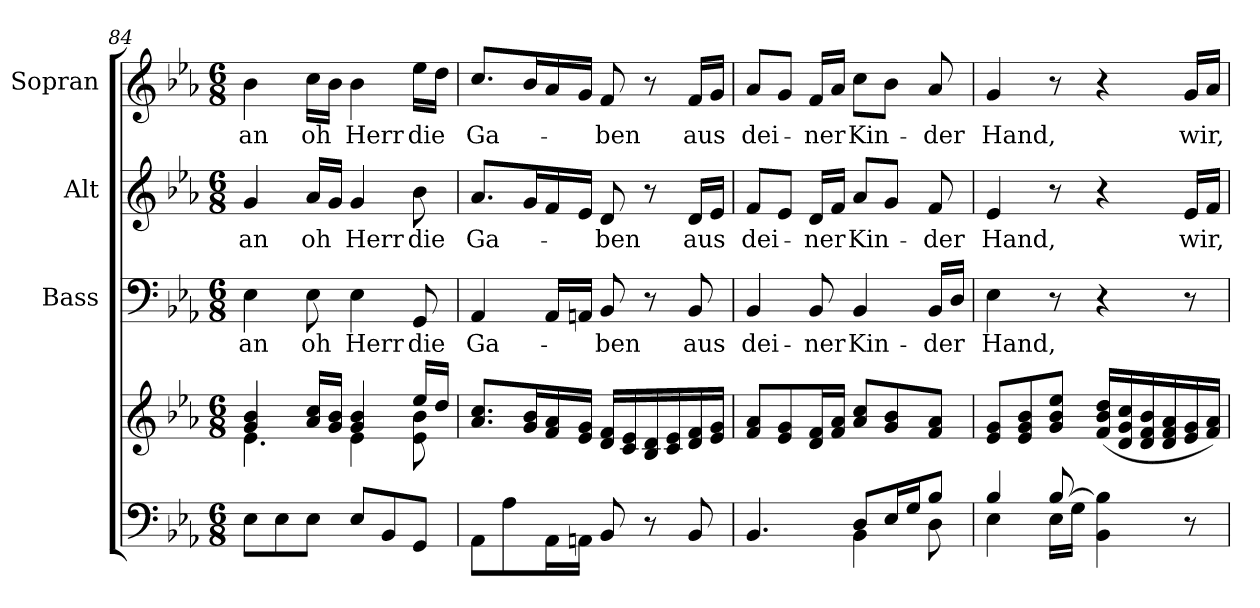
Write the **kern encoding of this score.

**kern	**kern	**kern	**text	**kern	**text	**kern	**text
*part4	*part4	*part3	*part3	*part2	*part2	*part1	*part1
*staff5	*staff4	*staff3	*staff3	*staff2	*staff2	*staff1	*staff1
*	*	*I"Bass	*	*I"Alt	*	*I"Sopran	*
*	*	*I'B.	*	*I'A.	*	*I'S.	*
*clefF4	*clefG2	*clefF4	*	*clefG2	*	*clefG2	*
*k[b-e-a-]	*k[b-e-a-]	*k[b-e-a-]	*	*k[b-e-a-]	*	*k[b-e-a-]	*
*E-:	*E-:	*E-:	*	*E-:	*	*E-:	*
*M6/8	*M6/8	*M6/8	*	*M6/8	*	*M6/8	*
=84	=84	=84	=84	=84	=84	=84	=84
*	*^	*	*	*	*	*	*
!	!	!	!	!LO:LY:b	!	!LO:LY:b	!	!LO:LY:b
8E-\L	4g/ 4b-/	4.e-\	4E-\	an	4g/	an	4b-\	an
8E-\	.	.	.	.	.	.	.	.
!	!	!	!	!LO:LY:b	!	!LO:LY:b	!	!LO:LY:b
8E-\J	16a-/ 16cc/LL	.	8E-\	oh	16a-/LL	oh	16cc\LL	oh
.	16g/ 16b-/JJ	.	.	.	16g/JJ	.	16b-\JJ	.
!	!	!	!	!LO:LY:b	!	!LO:LY:b	!	!LO:LY:b
8E-/L	4g/ 4b-/	4e-\	4E-\	Herr	4g/	Herr	4b-\	Herr
8BB-/	.	.	.	.	.	.	.	.
!	!	!	!	!LO:LY:b	!	!LO:LY:b	!	!LO:LY:b
8GG/J	16ee-/LL	8e-\ 8b-\	8GG/	die	8b-\	die	16ee-\LL	die
.	16dd/JJ	.	.	.	.	.	16dd\JJ	.
*	*v	*v	*	*	*	*	*	*
=85	=85	=85	=85	=85	=85	=85	=85
!	!	!	!LO:LY:b	!	!LO:LY:b	!	!LO:LY:b
8AA-\L	8.a-/ 8.cc/L	4AA-/	Ga-	8.a-/L	Ga-	8.cc/L	Ga-
8A-\	.	.	.	.	.	.	.
.	16g/ 16b-/L	.	.	16g/L	.	16b-/L	.
16AA-\L	16f/ 16a-/	16AA-/LL	.	16f/	.	16a-/	.
16AAn\JJ	16e-/ 16g/JJ	16AAn/JJ	.	16e-/JJ	.	16g/JJ	.
!	!	!	!LO:LY:b	!	!LO:LY:b	!	!LO:LY:b
8BB-/	16d/ 16f/LL	8BB-/	-ben	8d/	-ben	8f/	-ben
.	16c/ 16e-/	.	.	.	.	.	.
8r	16B-/ 16d/	8r	.	8r	.	8r	.
.	16c/ 16e-/	.	.	.	.	.	.
!	!	!	!LO:LY:b	!	!LO:LY:b	!	!LO:LY:b
8BB-/	16d/ 16f/	8BB-/	aus	16d/LL	aus	16f/LL	aus
.	16e-/ 16g/JJ	.	.	16e-/JJ	.	16g/JJ	.
=86	=86	=86	=86	=86	=86	=86	=86
*^	*	*	*	*	*	*	*
!	!	!	!	!LO:LY:b	!	!LO:LY:b	!	!LO:LY:b
4.BB-/	4.ryy	8f/ 8a-/L	4BB-/	dei-	8f/L	dei-	8a-/L	dei-
.	.	8e-/ 8g/	.	.	8e-/J	.	8g/J	.
!	!	!	!	!LO:LY:b	!	!LO:LY:b	!	!LO:LY:b
.	.	16d/ 16f/L	8BB-/	-ner	16d/LL	-ner	16f/LL	-ner
.	.	16f/ 16a-/JJ	.	.	16f/JJ	.	16a-/JJ	.
!	!	!	!	!LO:LY:b	!	!LO:LY:b	!	!LO:LY:b
8D/L	4BB-\	8a-/ 8cc/L	4BB-/	Kin-	8a-/L	Kin-	8cc\L	Kin-
16E-/L	.	8g/ 8b-/	.	.	8g/J	.	8b-\J	.
16G/J	.	.	.	.	.	.	.	.
!	!	!	!	!LO:LY:b	!	!LO:LY:b	!	!LO:LY:b
8B-/J	8D\	8f/ 8a-/J	16BB-/LL	-der	8f/	-der	8a-/	-der
.	.	.	16D/JJ	.	.	.	.	.
!!LO:PB:g=z
=87	=87	=87	=87	=87	=87	=87	=87	=87
!	!	!	!	!LO:LY:b	!	!LO:LY:b	!	!LO:LY:b
4B-/	4E-\	8e-/ 8g/L	4E-\	Hand,	4e-/	Hand,	4g/	Hand,
.	.	8e-/ 8g/ 8b-/	.	.	.	.	.	.
[>8B-/	16E-\LL	8g/ 8b-/ 8ee-/J	8r	.	8r	.	8r	.
.	16G\JJ	.	.	.	.	.	.	.
4BB-\ 4B-\]	4.ryy	(<16f/ 16b-/ 16dd/LL	4r	.	4r	.	4r	.
.	.	16d/ 16g/ 16cc/	.	.	.	.	.	.
.	.	16d/ 16f/ 16b-/	.	.	.	.	.	.
.	.	16d/ 16f/ 16a-/	.	.	.	.	.	.
!	!	!	!	!	!	!LO:LY:b	!	!LO:LY:b
8r	.	16e-/ 16g/	8r	.	16e-/LL	wir,	16g/LL	wir,
.	.	16f/ 16a-/JJ)	.	.	16f/JJ	.	16a-/JJ	.
*v	*v	*	*	*	*	*	*	*
=	=	=	=	=	=	=	=
*-	*-	*-	*-	*-	*-	*-	*-
